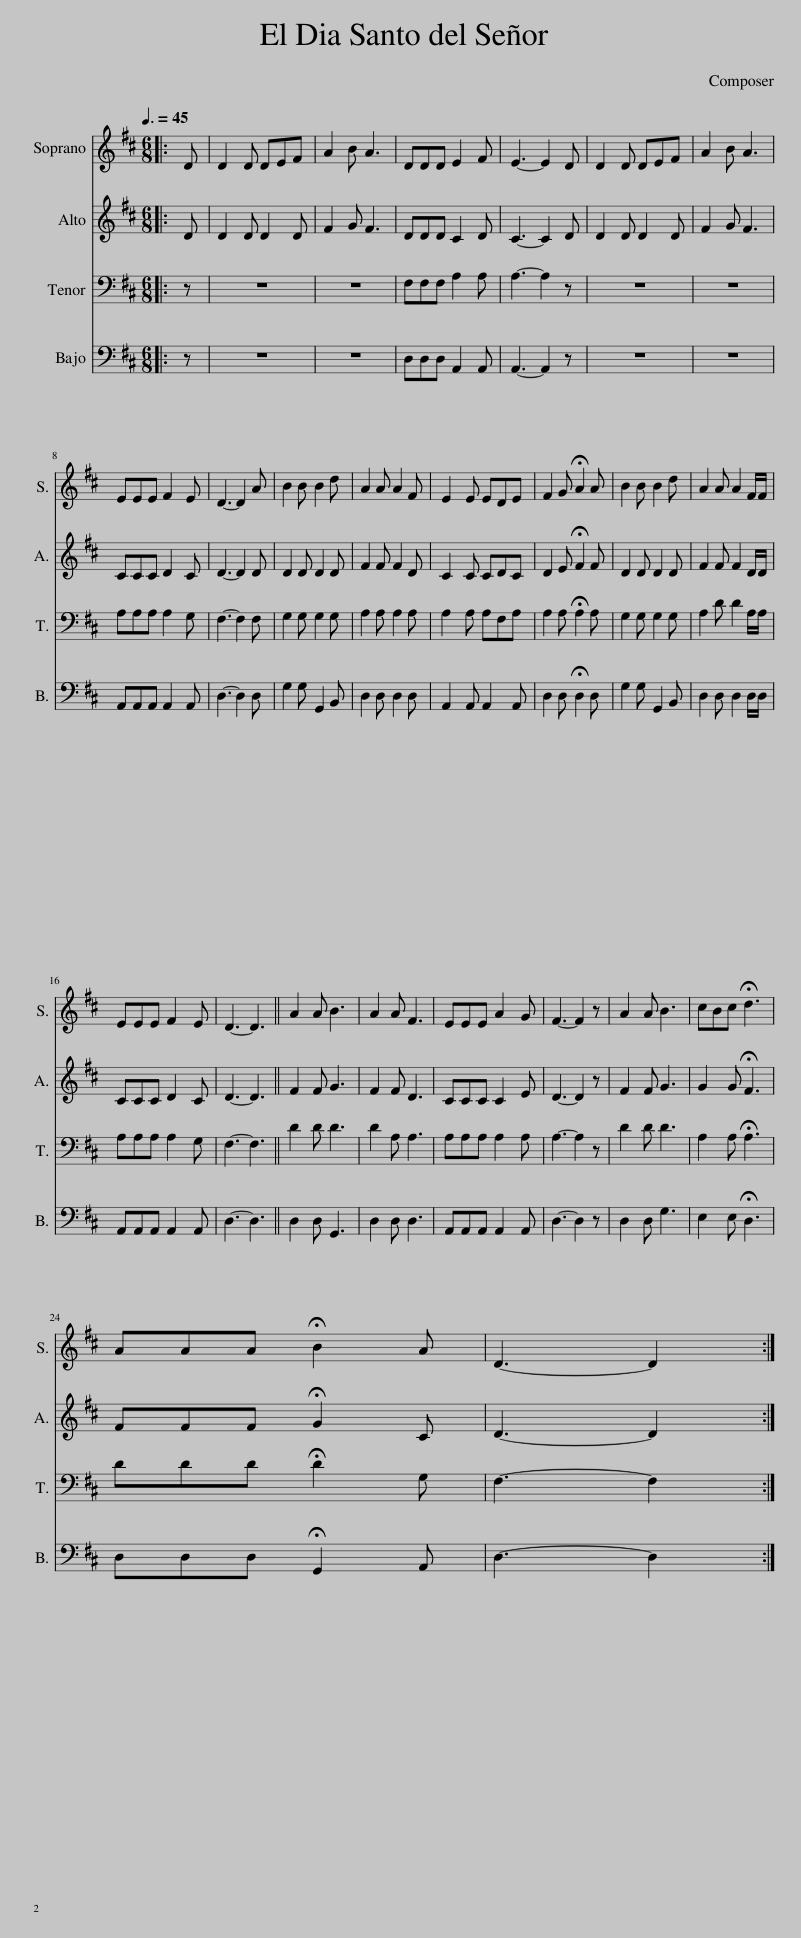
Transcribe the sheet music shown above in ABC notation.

X:1
%%score 1 2 3 4
L:1/8
Q:3/8=45
M:6/8
I:linebreak $
K:D
V:1 treble
V:2 treble
V:3 bass
V:4 bass
V:1
|: D | D2 D DEF | A2 B A3 | DDD E2 F | E3- E2 D | %5
 D2 D DEF | A2 B A3 |$ EEE F2 E | D3- D2 A | B2 B B2 d | %10
 A2 A A2 F | E2 E EDE | F2 G !fermata!A2 A | B2 B B2 d | A2 A A2 F/F/ |$ %15
 EEE F2 E | D3- D3 || A2 A B3 | A2 A F3 | EEE A2 G | %20
 F3- F2 z | A2 A B3 | cBc !fermata!d3 |$ AAA !fermata!B2 A | D3- D2 :| %25
V:2
|: D | D2 D D2 D | F2 G F3 | DDD C2 D | C3- C2 D | %5
 D2 D D2 D | F2 G F3 |$ CCC D2 C | D3- D2 D | D2 D D2 D | %10
 F2 F F2 D | C2 C CDC | D2 E !fermata!F2 F | D2 D D2 D | F2 F F2 D/D/ |$ %15
 CCC D2 C | D3- D3 || F2 F G3 | F2 F D3 | CCC C2 E | %20
 D3- D2 z | F2 F G3 | G2 G !fermata!F3 |$ FFF !fermata!G2 C | D3- D2 :| %25
V:3
|: z | z6 | z6 | F,F,F, A,2 A, | A,3- A,2 z | %5
 z6 | z6 |$ A,A,A, A,2 G, | F,3- F,2 F, | G,2 G, G,2 G, | %10
 A,2 A, A,2 A, | A,2 A, A,F,A, | A,2 A, !fermata!A,2 A, | G,2 G, G,2 G, | A,2 D D2 A,/A,/ |$ %15
 A,A,A, A,2 G, | F,3- F,3 || D2 D D3 | D2 A, A,3 | A,A,A, A,2 A, | %20
 A,3- A,2 z | D2 D D3 | A,2 A, !fermata!A,3 |$ DDD !fermata!D2 G, | F,3- F,2 :| %25
V:4
|: z | z6 | z6 | D,D,D, A,,2 A,, | A,,3- A,,2 z | %5
 z6 | z6 |$ A,,A,,A,, A,,2 A,, | D,3- D,2 D, | G,2 G, G,,2 B,, | %10
 D,2 D, D,2 D, | A,,2 A,, A,,2 A,, | D,2 D, !fermata!D,2 D, | G,2 G, G,,2 B,, | D,2 D, D,2 D,/D,/ |$ %15
 A,,A,,A,, A,,2 A,, | D,3- D,3 || D,2 D, G,,3 | D,2 D, D,3 | A,,A,,A,, A,,2 A,, | %20
 D,3- D,2 z | D,2 D, G,3 | E,2 E, !fermata!D,3 |$ D,D,D, !fermata!G,,2 A,, | D,3- D,2 :| %25
